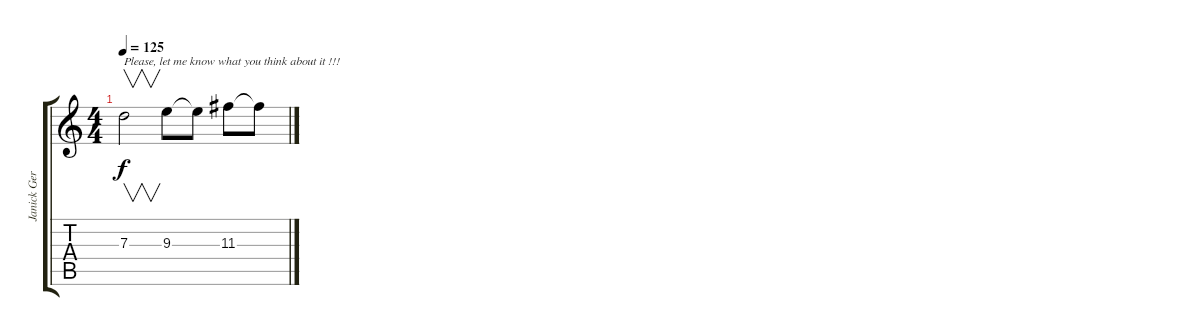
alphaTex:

\track ("Janick Gers" "Janick Ger") {instrument distortionguitar}
\staff {score tabs}
\tuning (E4 B3 G3 D3 A2 E2) {hide}
\ts (4 4)
\tempo 125
\clef g2
\ks c
7.3.2{v txt "Please, let me know what you think about it !!!" dy f} 9.3.8 9.3{t}.8 11.3.8 11.3{t}.8
